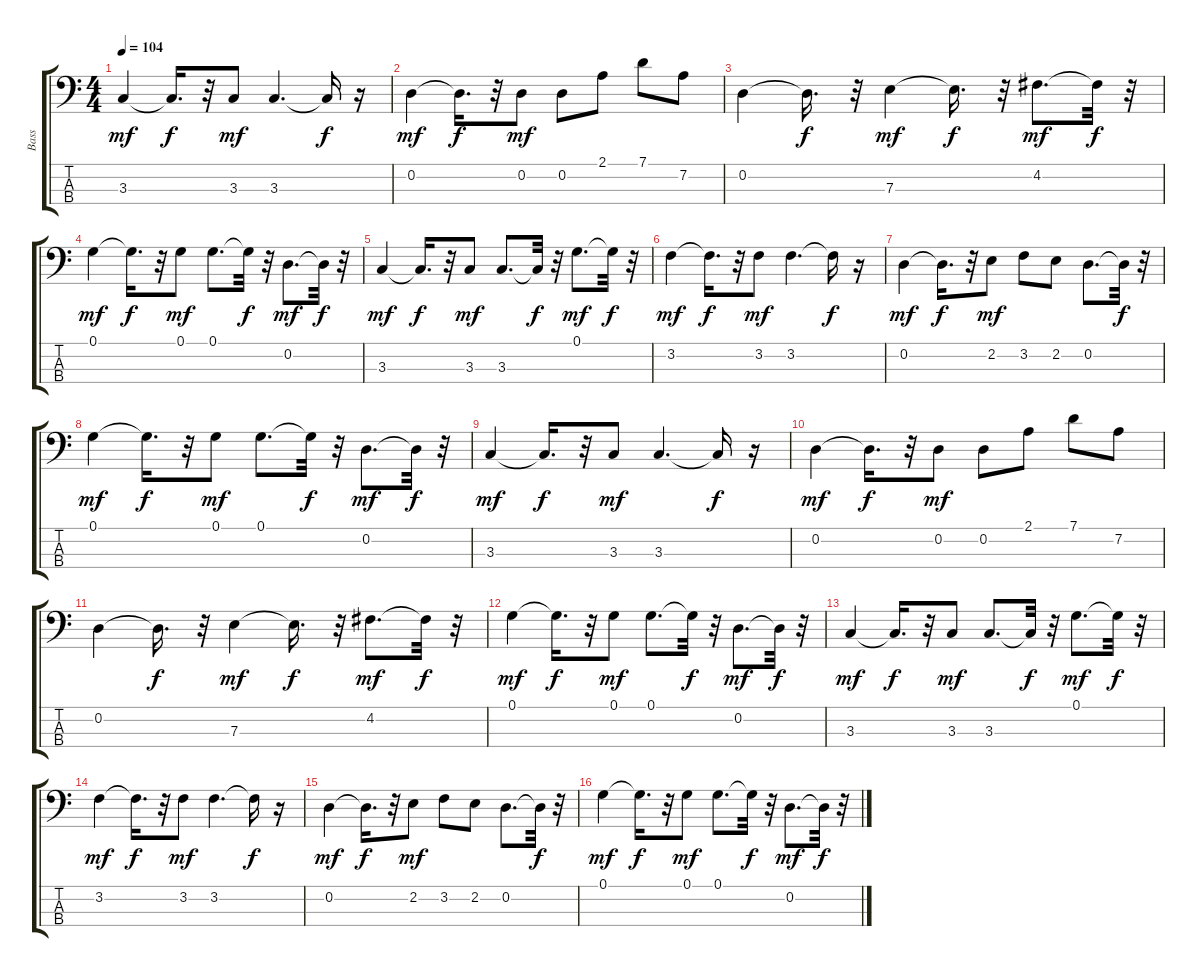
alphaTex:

\track ("Bass" "Bass") {instrument electricbassfinger}
\staff {score tabs}
\tuning (G2 D2 A1 E1) {hide}
\ts (4 4)
\tempo 104
\clef f4
\ks c
3.3.4{dy mf} 3.3{t}.16{d dy f} r.32 3.3.8{dy mf} 3.3.4{d} 3.3{t}.16{dy f} r.16 |
0.2.4{dy mf} 0.2{t}.16{d dy f} r.32 0.2.8{dy mf} 0.2.8 2.1.8 7.1.8 7.2.8 |
0.2.4 0.2{t}.16{d dy f} r.32 7.3.4{dy mf} 7.3{t}.16{d dy f} r.32 4.2.8{d dy mf} 4.2{t}.32{dy f} r.32 |
0.1.4{dy mf} 0.1{t}.16{d dy f} r.32 0.1.8{dy mf} 0.1.8{d} 0.1{t}.32{dy f} r.32 0.2.8{d dy mf} 0.2{t}.32{dy f} r.32 |
3.3.4{dy mf} 3.3{t}.16{d dy f} r.32 3.3.8{dy mf} 3.3.8{d} 3.3{t}.32{dy f} r.32 0.1.8{d dy mf} 0.1{t}.32{dy f} r.32 |
3.2.4{dy mf} 3.2{t}.16{d dy f} r.32 3.2.8{dy mf} 3.2.4{d} 3.2{t}.16{dy f} r.16 |
0.2.4{dy mf} 0.2{t}.16{d dy f} r.32 2.2.8{dy mf} 3.2.8 2.2.8 0.2.8{d} 0.2{t}.32{dy f} r.32 |
0.1.4{dy mf} 0.1{t}.16{d dy f} r.32 0.1.8{dy mf} 0.1.8{d} 0.1{t}.32{dy f} r.32 0.2.8{d dy mf} 0.2{t}.32{dy f} r.32 |
3.3.4{dy mf} 3.3{t}.16{d dy f} r.32 3.3.8{dy mf} 3.3.4{d} 3.3{t}.16{dy f} r.16 |
0.2.4{dy mf} 0.2{t}.16{d dy f} r.32 0.2.8{dy mf} 0.2.8 2.1.8 7.1.8 7.2.8 |
0.2.4 0.2{t}.16{d dy f} r.32 7.3.4{dy mf} 7.3{t}.16{d dy f} r.32 4.2.8{d dy mf} 4.2{t}.32{dy f} r.32 |
0.1.4{dy mf volume 12} 0.1{t}.16{d dy f} r.32 0.1.8{dy mf volume 11} 0.1.8{d volume 11} 0.1{t}.32{dy f} r.32 0.2.8{d dy mf volume 11} 0.2{t}.32{dy f} r.32 |
3.3.4{dy mf volume 10} 3.3{t}.16{d dy f} r.32 3.3.8{dy mf volume 10} 3.3.8{d volume 9} 3.3{t}.32{dy f} r.32 0.1.8{d dy mf volume 9} 0.1{t}.32{dy f} r.32 |
3.2.4{dy mf volume 8} 3.2{t}.16{d dy f} r.32 3.2.8{dy mf volume 8} 3.2.4{d volume 8} 3.2{t}.16{dy f} r.16 |
0.2.4{dy mf volume 7} 0.2{t}.16{d dy f} r.32 2.2.8{dy mf volume 6} 3.2.8{volume 6} 2.2.8{volume 6} 0.2.8{d volume 6} 0.2{t}.32{dy f} r.32 |
0.1.4{dy mf volume 5} 0.1{t}.16{d dy f} r.32 0.1.8{dy mf volume 4} 0.1.8{d volume 4} 0.1{t}.32{dy f} r.32 0.2.8{d dy mf volume 4} 0.2{t}.32{dy f} r.32
